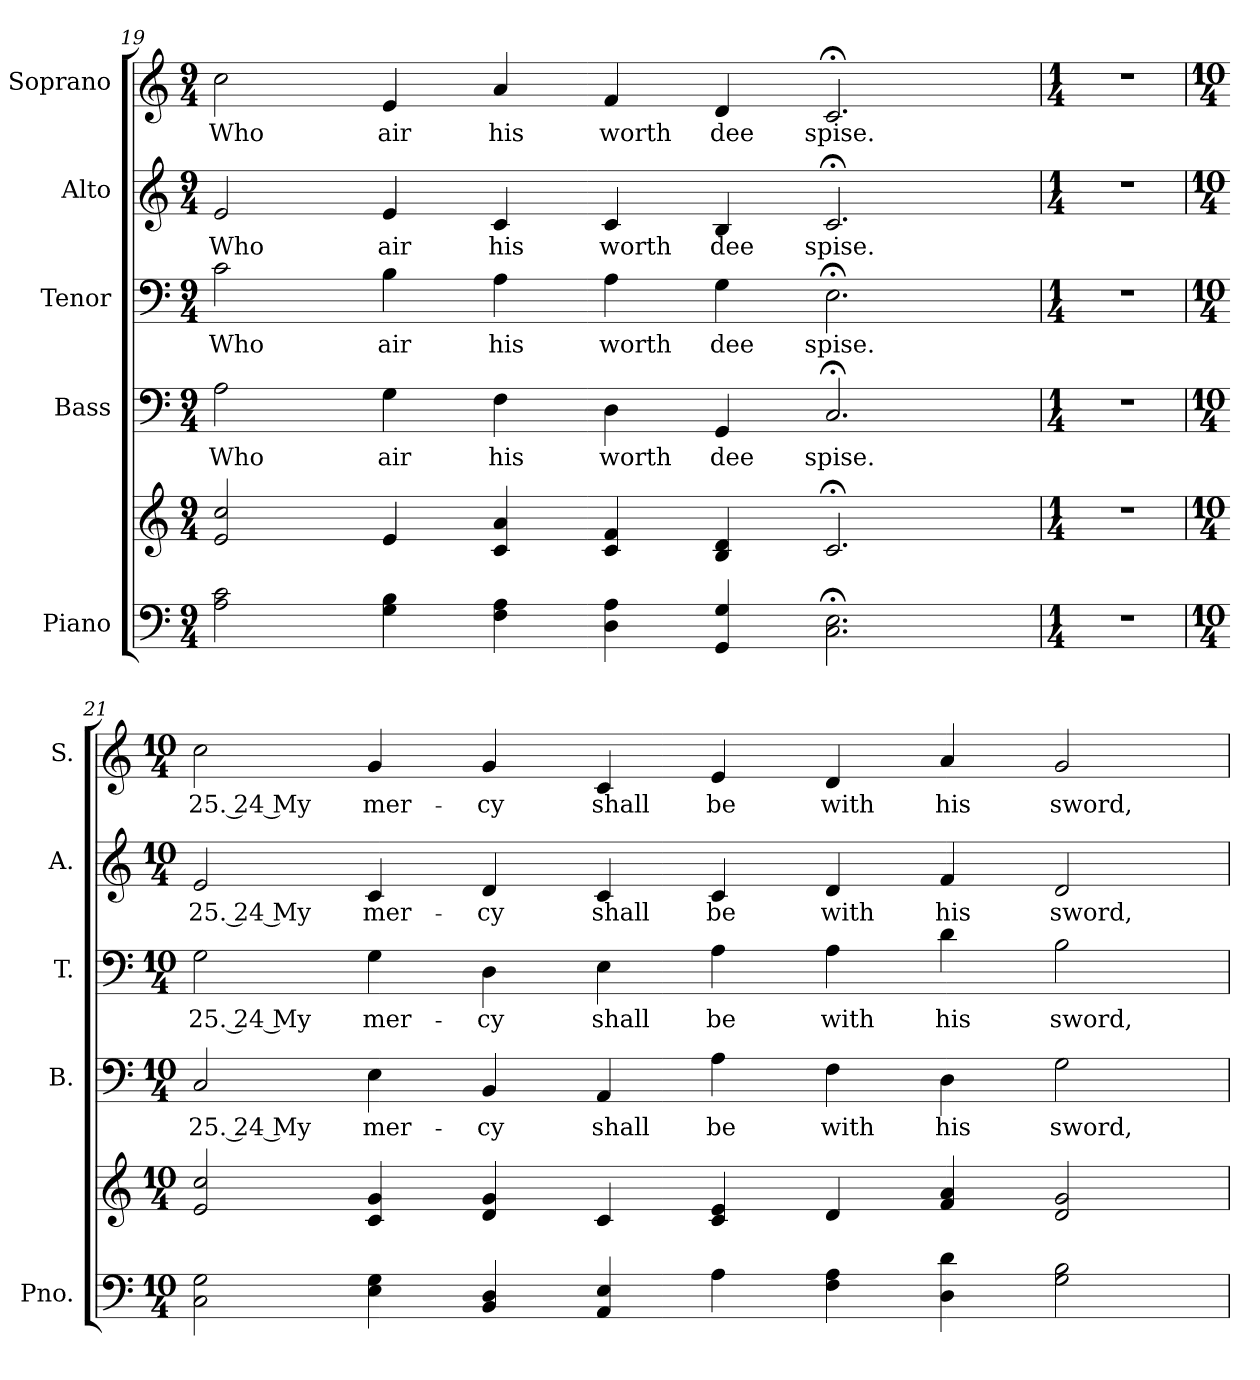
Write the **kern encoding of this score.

**kern	**kern	**kern	**text	**kern	**text	**kern	**text	**kern	**text
*part5	*part5	*part4	*part4	*part3	*part3	*part2	*part2	*part1	*part1
*staff6	*staff5	*staff4	*staff4	*staff3	*staff3	*staff2	*staff2	*staff1	*staff1
*I"Piano	*	*I"Bass	*	*I"Tenor	*	*I"Alto	*	*I"Soprano	*
*I'Pno.	*	*I'B.	*	*I'T.	*	*I'A.	*	*I'S.	*
!!LO:PB:g=z
*clefF4	*clefG2	*clefF4	*	*clefF4	*	*clefG2	*	*clefG2	*
*k[]	*k[]	*k[]	*	*k[]	*	*k[]	*	*k[]	*
*C:	*C:	*C:	*	*C:	*	*C:	*	*C:	*
*M9/4	*M9/4	*M9/4	*	*M9/4	*	*M9/4	*	*M9/4	*
=19	=19	=19	=19	=19	=19	=19	=19	=19	=19
!	!	!	!LO:LY:b:color=#000000	!	!	!	!	!	!
!	!	!	!	!	!LO:LY:b:color=#000000	!	!	!	!
!	!	!	!	!	!	!	!LO:LY:b:color=#000000	!	!
!	!	!	!	!	!	!	!	!	!LO:LY:b:color=#000000
2Ai\ 2ci	2ei/ 2cci	2Ai\	Who	2ci\	Who	2ei/	Who	2cci\	Who
!	!	!	!LO:LY:b:color=#000000	!	!	!	!	!	!
!	!	!	!	!	!LO:LY:b:color=#000000	!	!	!	!
!	!	!	!	!	!	!	!LO:LY:b:color=#000000	!	!
!	!	!	!	!	!	!	!	!	!LO:LY:b:color=#000000
4Gi\ 4Bi	4ei/	4Gi\	air	4Bi\	air	4ei/	air	4ei/	air
!	!	!	!LO:LY:b:color=#000000	!	!	!	!	!	!
!	!	!	!	!	!LO:LY:b:color=#000000	!	!	!	!
!	!	!	!	!	!	!	!LO:LY:b:color=#000000	!	!
!	!	!	!	!	!	!	!	!	!LO:LY:b:color=#000000
4Fi\ 4Ai	4ci/ 4ai	4Fi\	his	4Ai\	his	4ci/	his	4ai/	his
!	!	!	!LO:LY:b:color=#000000	!	!	!	!	!	!
!	!	!	!	!	!LO:LY:b:color=#000000	!	!	!	!
!	!	!	!	!	!	!	!LO:LY:b:color=#000000	!	!
!	!	!	!	!	!	!	!	!	!LO:LY:b:color=#000000
4Di\ 4Ai	4ci/ 4fi	4Di\	worth	4Ai\	worth	4ci/	worth	4fi/	worth
!	!	!	!LO:LY:b:color=#000000	!	!	!	!	!	!
!	!	!	!	!	!LO:LY:b:color=#000000	!	!	!	!
!	!	!	!	!	!	!	!LO:LY:b:color=#000000	!	!
!	!	!	!	!	!	!	!	!	!LO:LY:b:color=#000000
4GGi/ 4Gi	4Bi/ 4di	4GGi/	dee	4Gi\	dee	4Bi/	dee	4di/	dee
!	!	!	!LO:LY:b:color=#000000	!	!	!	!	!	!
!	!	!	!	!	!LO:LY:b:color=#000000	!	!	!	!
!	!	!	!	!	!	!	!LO:LY:b:color=#000000	!	!
!	!	!	!	!	!	!	!	!	!LO:LY:b:color=#000000
2.Ci\; 2.Ei;	2.c;i/	2.C;i/	spise.	2.E;i\	spise.	2.c;i/	spise.	2.c;i/	spise.
=20	=20	=20	=20	=20	=20	=20	=20	=20	=20
*M1/4	*M1/4	*M1/4	*	*M1/4	*	*M1/4	*	*M1/4	*
!LO:N:vis=1	!LO:N:vis=1	!LO:N:vis=1	!	!LO:N:vis=1	!	!LO:N:vis=1	!	!LO:N:vis=1	!
4r	4r	4r	.	4r	.	4r	.	4r	.
!!LO:PB:g=z
=21	=21	=21	=21	=21	=21	=21	=21	=21	=21
*M10/4	*M10/4	*M10/4	*	*M10/4	*	*M10/4	*	*M10/4	*
!	!	!	!LO:LY:b:color=#000000	!	!	!	!	!	!
!	!	!	!	!	!LO:LY:b:color=#000000	!	!	!	!
!	!	!	!	!	!	!	!LO:LY:b:color=#000000	!	!
!	!	!	!	!	!	!	!	!	!LO:LY:b:color=#000000
2Ci\ 2Gi	2ei/ 2cci	2Ci/	25. 24 My	2Gi\	25. 24 My	2ei/	25. 24 My	2cci\	25. 24 My
!	!	!	!LO:LY:b:color=#000000	!	!	!	!	!	!
!	!	!	!	!	!LO:LY:b:color=#000000	!	!	!	!
!	!	!	!	!	!	!	!LO:LY:b:color=#000000	!	!
!	!	!	!	!	!	!	!	!	!LO:LY:b:color=#000000
4Ei\ 4Gi	4ci/ 4gi	4Ei\	mer-	4Gi\	mer-	4ci/	mer-	4gi/	mer-
!	!	!	!LO:LY:b:color=#000000	!	!	!	!	!	!
!	!	!	!	!	!LO:LY:b:color=#000000	!	!	!	!
!	!	!	!	!	!	!	!LO:LY:b:color=#000000	!	!
!	!	!	!	!	!	!	!	!	!LO:LY:b:color=#000000
4BBi/ 4Di	4di/ 4gi	4BBi/	-cy	4Di\	-cy	4di/	-cy	4gi/	-cy
!	!	!	!LO:LY:b:color=#000000	!	!	!	!	!	!
!	!	!	!	!	!LO:LY:b:color=#000000	!	!	!	!
!	!	!	!	!	!	!	!LO:LY:b:color=#000000	!	!
!	!	!	!	!	!	!	!	!	!LO:LY:b:color=#000000
4AAi/ 4Ei	4ci/	4AAi/	shall	4Ei\	shall	4ci/	shall	4ci/	shall
!	!	!	!LO:LY:b:color=#000000	!	!	!	!	!	!
!	!	!	!	!	!LO:LY:b:color=#000000	!	!	!	!
!	!	!	!	!	!	!	!LO:LY:b:color=#000000	!	!
!	!	!	!	!	!	!	!	!	!LO:LY:b:color=#000000
4Ai\	4ci/ 4ei	4Ai\	be	4Ai\	be	4ci/	be	4ei/	be
!	!	!	!LO:LY:b:color=#000000	!	!	!	!	!	!
!	!	!	!	!	!LO:LY:b:color=#000000	!	!	!	!
!	!	!	!	!	!	!	!LO:LY:b:color=#000000	!	!
!	!	!	!	!	!	!	!	!	!LO:LY:b:color=#000000
4Fi\ 4Ai	4di/	4Fi\	with	4Ai\	with	4di/	with	4di/	with
!	!	!	!LO:LY:b:color=#000000	!	!	!	!	!	!
!	!	!	!	!	!LO:LY:b:color=#000000	!	!	!	!
!	!	!	!	!	!	!	!LO:LY:b:color=#000000	!	!
!	!	!	!	!	!	!	!	!	!LO:LY:b:color=#000000
4Di\ 4di	4fi/ 4ai	4Di\	his	4di\	his	4fi/	his	4ai/	his
!	!	!	!LO:LY:b:color=#000000	!	!	!	!	!	!
!	!	!	!	!	!LO:LY:b:color=#000000	!	!	!	!
!	!	!	!	!	!	!	!LO:LY:b:color=#000000	!	!
!	!	!	!	!	!	!	!	!	!LO:LY:b:color=#000000
2Gi\ 2Bi	2di/ 2gi	2Gi\	sword,	2Bi\	sword,	2di/	sword,	2gi/	sword,
=	=	=	=	=	=	=	=	=	=
*-	*-	*-	*-	*-	*-	*-	*-	*-	*-
